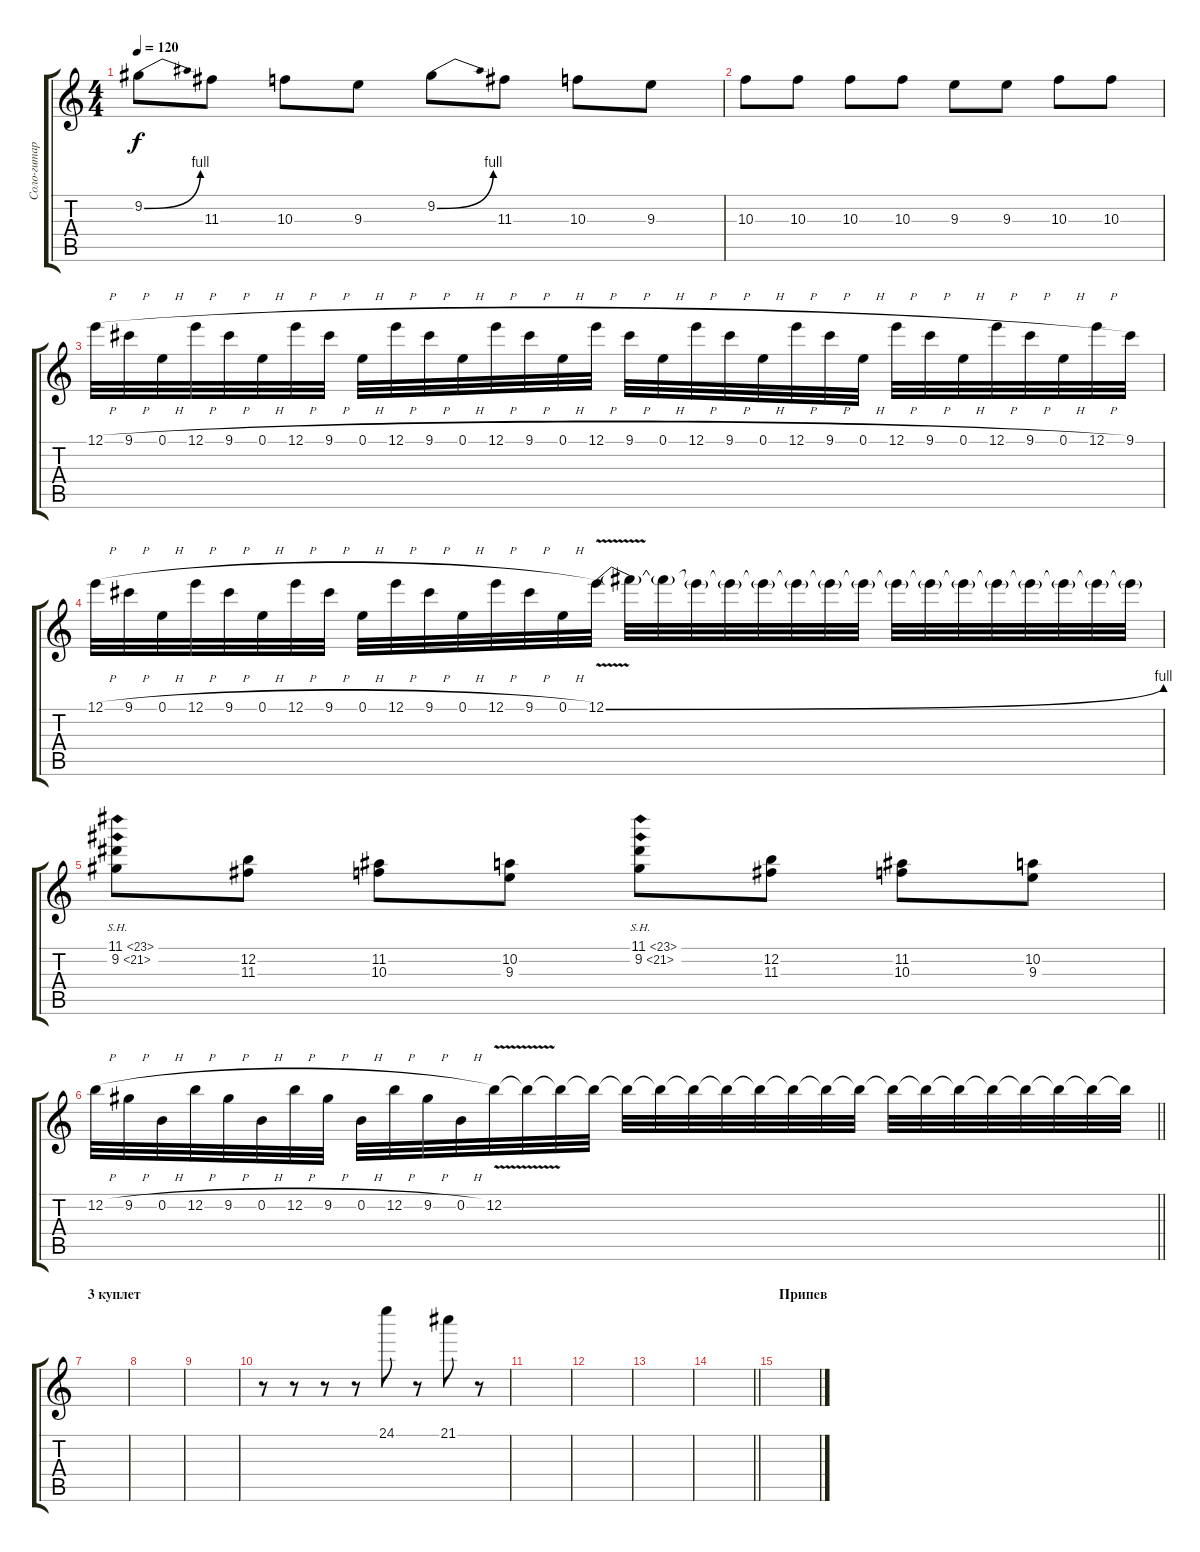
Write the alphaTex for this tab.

\track ("Соло-гитара" "Соло-гитар") {instrument overdrivenguitar}
\staff {score tabs}
\tuning (E4 B3 G3 D3 A2 E2) {hide}
\ts (4 4)
\tempo 120
\clef g2
\ks c
9.2{be (bend 0 0 60 4)}.8{dy f} 11.3.8 10.3.8 9.3.8 9.2{be (bend 0 0 60 4)}.8 11.3.8 10.3.8 9.3.8 |
10.3.8 10.3.8 10.3.8 10.3.8 9.3.8 9.3.8 10.3.8 10.3.8 |
12.1{h}.32 9.1{h}.32 0.1{h}.32 12.1{h}.32 9.1{h}.32 0.1{h}.32 12.1{h}.32 9.1{h}.32 0.1{h}.32 12.1{h}.32 9.1{h}.32 0.1{h}.32 12.1{h}.32 9.1{h}.32 0.1{h}.32 12.1{h}.32 9.1{h}.32 0.1{h}.32 12.1{h}.32 9.1{h}.32 0.1{h}.32 12.1{h}.32 9.1{h}.32 0.1{h}.32 12.1{h}.32 9.1{h}.32 0.1{h}.32 12.1{h}.32 9.1{h}.32 0.1{h}.32 12.1{h}.32 9.1.32 |
12.1{h}.32 9.1{h}.32 0.1{h}.32 12.1{h}.32 9.1{h}.32 0.1{h}.32 12.1{h}.32 9.1{h}.32 0.1{h}.32 12.1{h}.32 9.1{h}.32 0.1{h}.32 12.1{h}.32 9.1{h}.32 0.1{h}.32 12.1{be (bend 0 0 60 4) v}.32 12.1{t}.32 12.1{t}.32 12.1{t}.32 12.1{t}.32 12.1{t}.32 12.1{t}.32 12.1{t}.32 12.1{t}.32 12.1{t}.32 12.1{t}.32 12.1{t}.32 12.1{t}.32 12.1{t}.32 12.1{t}.32 12.1{t}.32 12.1{t}.32 |
(11.1{sh 12} 9.2{sh 12}).8 (12.2 11.3).8 (11.2 10.3).8 (10.2 9.3).8 (11.1{sh 12} 9.2{sh 12}).8 (12.2 11.3).8 (11.2 10.3).8 (10.2 9.3).8 |
\barLineRight lightlight
12.2{h}.32 9.2{h}.32 0.2{h}.32 12.2{h}.32 9.2{h}.32 0.2{h}.32 12.2{h}.32 9.2{h}.32 0.2{h}.32 12.2{h}.32 9.2{h}.32 0.2{h}.32 12.2{v}.32 12.2{t}.32 12.2{t}.32 12.2{t}.32 12.2{t}.32 12.2{t}.32 12.2{t}.32 12.2{t}.32 12.2{t}.32 12.2{t}.32 12.2{t}.32 12.2{t}.32 12.2{t}.32 12.2{t}.32 12.2{t}.32 12.2{t}.32 12.2{t}.32 12.2{t}.32 12.2{t}.32 12.2{t}.32 |
\section ("" "3 куплет")
|
|
|
r.8 r.8 r.8 r.8 24.1.8 r.8 21.1.8 r.8 |
|
|
|
\barLineRight lightlight
|
\section ("" "Припев")
